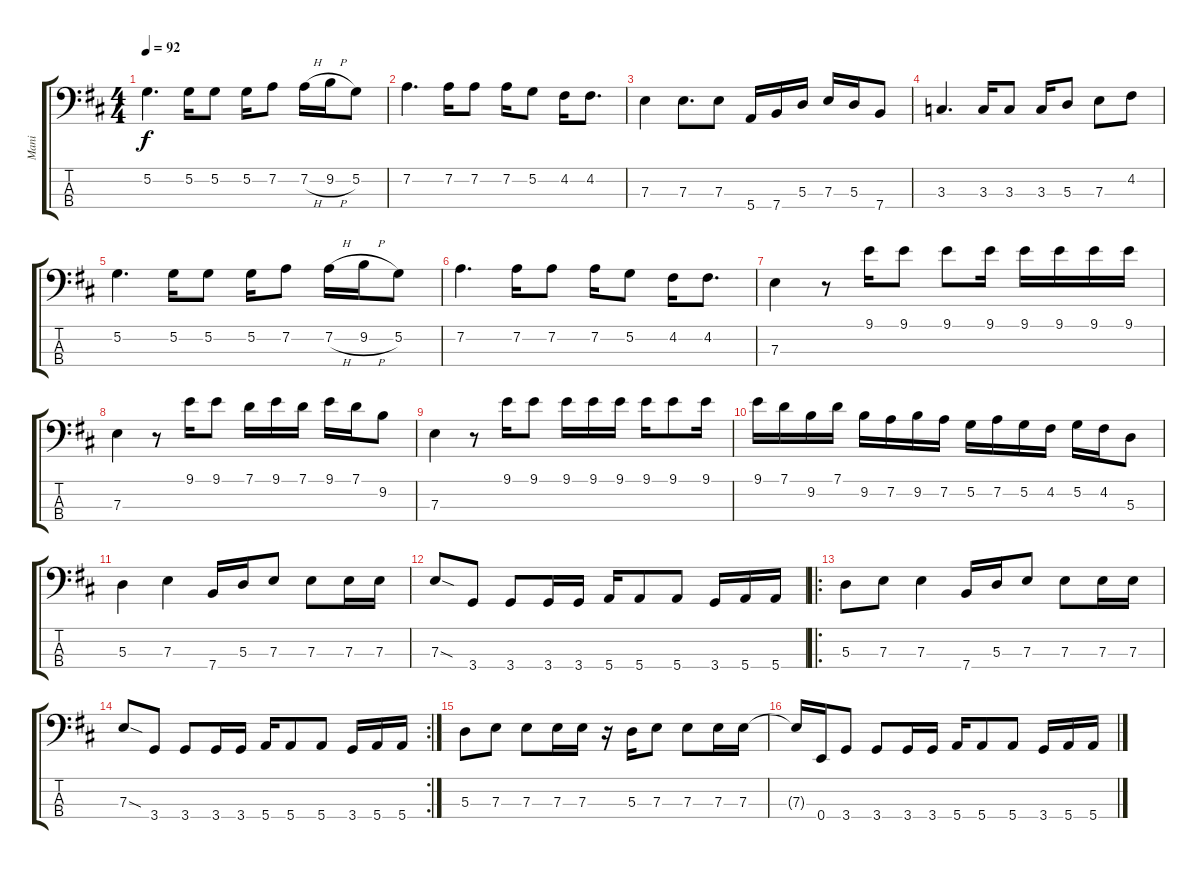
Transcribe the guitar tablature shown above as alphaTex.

\track ("Mani" "Mani") {instrument electricbassfinger}
\staff {score tabs}
\tuning (G2 D2 A1 E1) {hide}
\ts (4 4)
\tempo 92
\clef f4
\ks d
5.2.4{d dy f} 5.2.16 5.2.8 5.2.16 7.2.8 7.2{h}.16 9.2{h}.16 5.2.8 |
7.2.4{d} 7.2.16 7.2.8 7.2.16 5.2.8 4.2.16 4.2.8{d} |
7.3.4 7.3.8{d} 7.3.8 5.4.16 7.4.16 5.3.16 7.3.16 5.3.16 7.4.8 |
3.3.4{d} 3.3.16 3.3.8 3.3.16 5.3.8 7.3.8 4.2.8 |
5.2.4{d} 5.2.16 5.2.8 5.2.16 7.2.8 7.2{h}.16 9.2{h}.16 5.2.8 |
7.2.4{d} 7.2.16 7.2.8 7.2.16 5.2.8 4.2.16 4.2.8{d} |
7.3.4 r.8 9.1.16 9.1.8 9.1.8 9.1.16 9.1.16 9.1.16 9.1.16 9.1.16 |
7.3.4 r.8 9.1.16 9.1.8 7.1.16 9.1.16 7.1.16 9.1.16 7.1.16 9.2.8 |
7.3.4 r.8 9.1.16 9.1.8 9.1.16 9.1.16 9.1.16 9.1.16 9.1.8 9.1.16 |
9.1.16 7.1.16 9.2.16 7.1.16 9.2.16 7.2.16 9.2.16 7.2.16 5.2.16 7.2.16 5.2.16 4.2.16 5.2.16 4.2.16 5.3.8 |
5.3.4 7.3.4 7.4.16 5.3.16 7.3.8 7.3.8 7.3.16 7.3.16 |
7.3{sod}.8 3.4.8 3.4.8 3.4.16 3.4.16 5.4.16 5.4.8 5.4.8 3.4.16 5.4.16 5.4.16 |
\ro
5.3.8 7.3.8 7.3.4 7.4.16 5.3.16 7.3.8 7.3.8 7.3.16 7.3.16 |
\rc 2
7.3{sod}.8 3.4.8 3.4.8 3.4.16 3.4.16 5.4.16 5.4.8 5.4.8 3.4.16 5.4.16 5.4.16 |
5.3.8 7.3.8 7.3.8 7.3.16 7.3.16 r.16 5.3.16 7.3.8 7.3.8 7.3.16 7.3.16 |
7.3{t}.16 0.4.16 3.4.8 3.4.8 3.4.16 3.4.16 5.4.16 5.4.8 5.4.8 3.4.16 5.4.16 5.4.16
